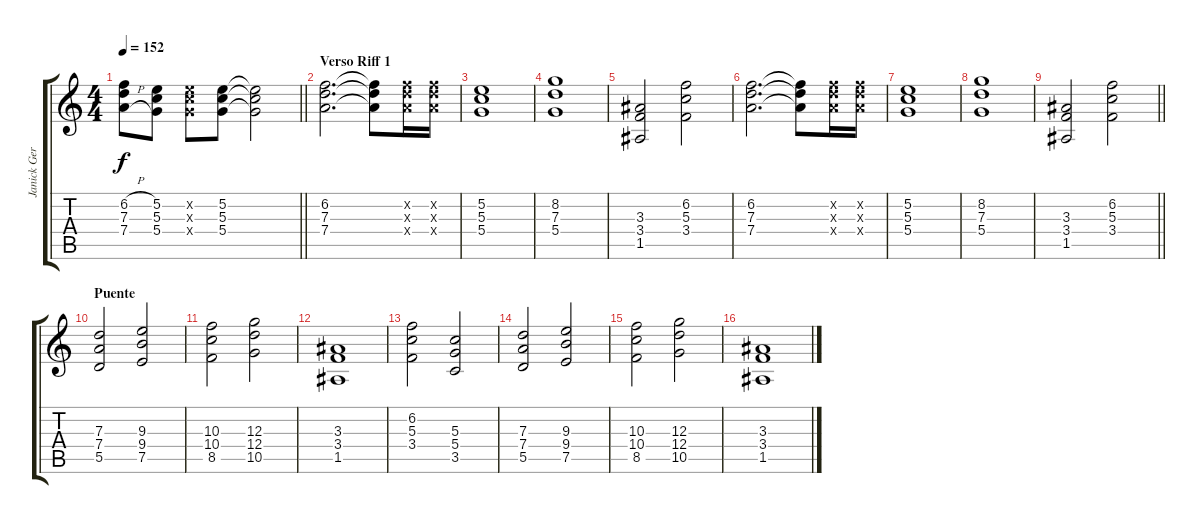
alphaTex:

\track ("Janick Gers" "Janick Ger") {instrument overdrivenguitar}
\staff {score tabs}
\tuning (E4 B3 G3 D3 A2 E2) {hide}
\ts (4 4)
\tempo 152
\clef g2
\barLineRight lightlight
\ks c
(6.2{h} 7.3{h} 7.4{h}).8{dy f} (5.2 5.3 5.4).8 (5.2{x} 5.3{x} 5.4{x}).8 (5.2 5.3 5.4).8 (5.2{t} 5.3{t} 5.4{t}).2 |
\section ("" "Verso Riff 1")
(6.2 7.3 7.4).2{d} (6.2{t} 7.3{t} 7.4{t}).8 (6.2{x} 7.3{x} 7.4{x}).16 (6.2{x} 7.3{x} 7.4{x}).16 |
(5.2 5.3 5.4).1 |
(8.2 7.3 5.4).1 |
(3.3 3.4 1.5).2 (6.2 5.3 3.4).2 |
(6.2 7.3 7.4).2{d} (6.2{t} 7.3{t} 7.4{t}).8 (6.2{x} 7.3{x} 7.4{x}).16 (6.2{x} 7.3{x} 7.4{x}).16 |
(5.2 5.3 5.4).1 |
(8.2 7.3 5.4).1 |
\barLineRight lightlight
(3.3 3.4 1.5).2 (6.2 5.3 3.4).2 |
\section ("" "Puente")
(7.3 7.4 5.5).2 (9.3 9.4 7.5).2 |
(10.3 10.4 8.5).2 (12.3 12.4 10.5).2 |
(3.3 3.4 1.5).1 |
(6.2 5.3 3.4).2 (5.3 5.4 3.5).2 |
(7.3 7.4 5.5).2 (9.3 9.4 7.5).2 |
(10.3 10.4 8.5).2 (12.3 12.4 10.5).2 |
(3.3 3.4 1.5).1
